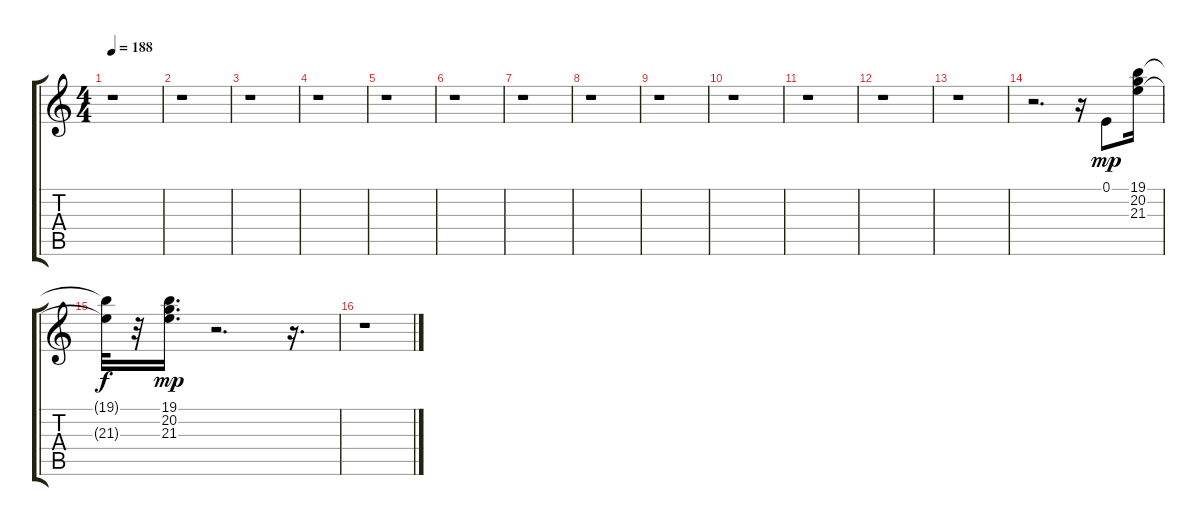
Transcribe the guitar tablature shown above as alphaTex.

\track "" {instrument pad8sweep}
\staff {score tabs}
\tuning (E4 B3 G3 D3 A2 E2) {hide}
\ts (4 4)
\tempo 188
\clef g2
\ks c
r.1{dy mp} |
r.1 |
r.1 |
r.1 |
r.1 |
r.1 |
r.1 |
r.1 |
r.1 |
r.1 |
r.1 |
r.1 |
r.1 |
r.2{d} r.16 0.1.8 (19.1 20.2 21.3).16 |
(19.1{t} 21.3{t}).32{dy f} r.32 (19.1 20.2 21.3).16{d dy mp} r.2{d} r.16{d} |
r.1
